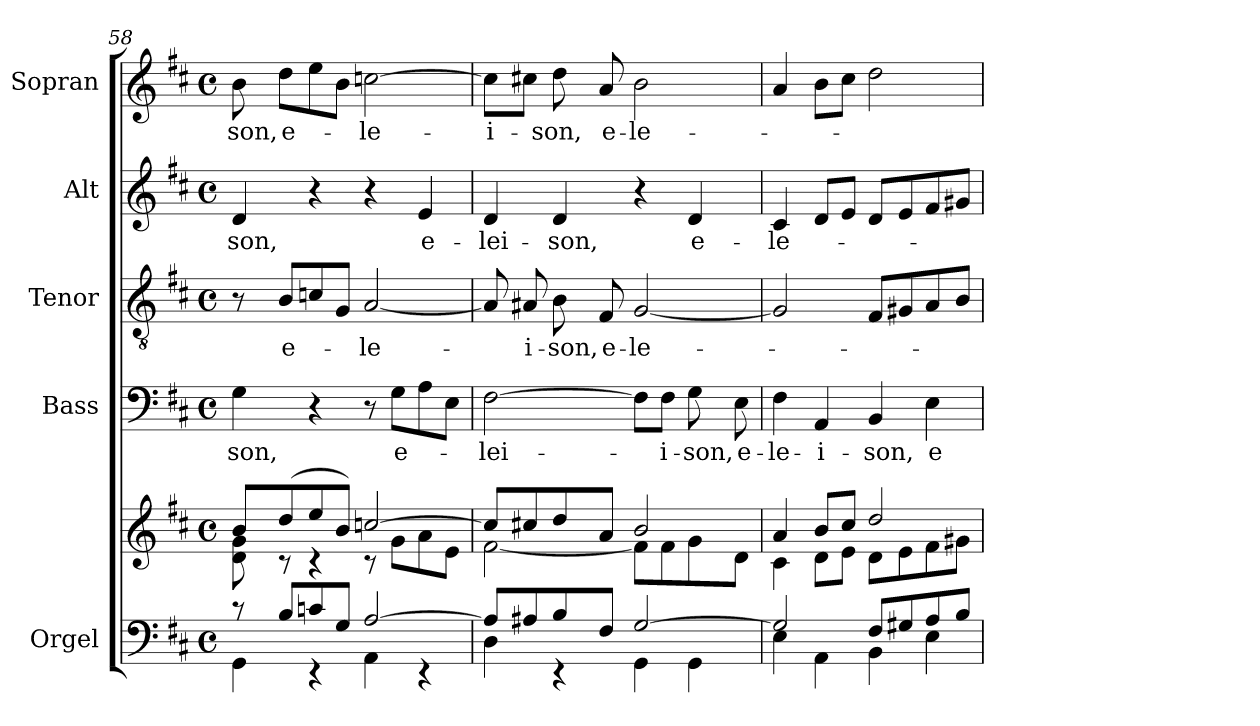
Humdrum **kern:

**kern	**kern	**kern	**text	**kern	**text	**kern	**text	**kern	**text
*part5	*part5	*part4	*part4	*part3	*part3	*part2	*part2	*part1	*part1
*staff6	*staff5	*staff4	*staff4	*staff3	*staff3	*staff2	*staff2	*staff1	*staff1
*I"Orgel	*	*I"Bass	*	*I"Tenor	*	*I"Alt	*	*I"Sopran	*
*I'Org.	*	*I'B	*	*I'T	*	*I'A	*	*I'S	*
*clefF4	*clefG2	*clefF4	*	*clefGv2	*	*clefG2	*	*clefG2	*
*k[f#c#]	*k[f#c#]	*k[f#c#]	*	*k[f#c#]	*	*k[f#c#]	*	*k[f#c#]	*
*D:	*D:	*D:	*	*D:	*	*D:	*	*D:	*
*M4/4	*M4/4	*M4/4	*	*M4/4	*	*M4/4	*	*M4/4	*
*met(c)	*met(c)	*met(c)	*	*met(c)	*	*met(c)	*	*met(c)	*
=58	=58	=58	=58	=58	=58	=58	=58	=58	=58
*^	*^	*	*	*	*	*	*	*	*
!	!	!	!	!	!LO:LY:b	!	!	!	!LO:LY:b	!	!LO:LY:b
8rc	4GG\	8b/L	8d\ 8g\	4G\	-son,	8r	.	4d/	-son,	8b\	-son,
!	!	!	!	!	!	!	!LO:LY:b	!	!	!	!LO:LY:b
8B/L	.	(>8dd/	8rc	.	.	8B/L	e-	.	.	8dd\L	e-
8cn/	4rEE	8ee/	4rc	4r	.	8cn/	.	4r	.	8ee\	.
8G/J	.	8b/J)	.	.	.	8G/J	.	.	.	8b\J	.
!	!	!	!	!	!	!	!LO:LY:b	!	!	!	!LO:LY:b
[>2A/	4AA\	[>2ccn/	8rc	8r	.	[2A/	-le-	4r	.	[2ccn\	-le-
!	!	!	!	!	!LO:LY:b	!	!	!	!	!	!
.	.	.	8g\L	8G\L	e-	.	.	.	.	.	.
!	!	!	!	!	!	!	!	!	!LO:LY:b	!	!
.	4rEE	.	8a\	8A\	.	.	.	4e/	e-	.	.
.	.	.	8e\J	8E\J	.	.	.	.	.	.	.
!!LO:LB:g=z
=59	=59	=59	=59	=59	=59	=59	=59	=59	=59	=59	=59
!	!	!	!	!	!LO:LY:b	!	!	!	!LO:LY:b	!	!LO:LY:b
8A/L]	4D\	8cc/L]	[<2f#\	[2F#\	-lei-	8A/]	.	4d/	-lei-	8ccn\L]	-i-
!	!	!	!	!	!	!	!LO:LY:b	!	!	!	!
8A#X/	.	8cc#X/	.	.	.	8A#X/	-i-	.	.	8cc#X\J	.
!	!	!	!	!	!	!	!LO:LY:b	!	!LO:LY:b	!	!LO:LY:b
8B/	4rEE	8dd/	.	.	.	8B\	-son,	4d/	-son,	8dd\	-son,
!	!	!	!	!	!	!	!LO:LY:b	!	!	!	!LO:LY:b
8F#/J	.	8a/J	.	.	.	8F#/	e-	.	.	8a/	e-
!	!	!	!	!	!	!	!LO:LY:b	!	!	!	!LO:LY:b
[>2G/	4GG\	2b/	8f#\L]	8F#\L]	.	[2G/	-le-	4r	.	2b\	-le-
!	!	!	!	!	!LO:LY:b	!	!	!	!	!	!
.	.	.	8f#\	8F#\J	-i-	.	.	.	.	.	.
!	!	!	!	!	!LO:LY:b	!	!	!	!LO:LY:b	!	!
.	4GG\	.	8g\	8G\	-son,	.	.	4d/	e-	.	.
!	!	!	!	!	!LO:LY:b	!	!	!	!	!	!
.	.	.	8d\J	8E\	e-	.	.	.	.	.	.
=60	=60	=60	=60	=60	=60	=60	=60	=60	=60	=60	=60
!	!	!	!	!	!LO:LY:b	!	!	!	!LO:LY:b	!	!
2G/]	4E\	4a/	4c#\	4F#\	-le-	2G/]	.	4c#/	-le-	4a/	.
!	!	!	!	!	!LO:LY:b	!	!	!	!	!	!
.	4AA\	8b/L	8d\L	4AA/	-i-	.	.	8d/L	.	8b\L	.
.	.	8cc#/J	8e\J	.	.	.	.	8e/J	.	8cc#\J	.
!	!	!	!	!	!LO:LY:b	!	!	!	!	!	!
8F#/L	4BB\	2dd/	8d\L	4BB/	-son,	8F#/L	.	8d/L	.	2dd\	.
8G#X/	.	.	8e\	.	.	8G#X/	.	8e/	.	.	.
!	!	!	!	!	!LO:LY:b	!	!	!	!	!	!
8A/	4E\	.	8f#\	4E\	e-	8A/	.	8f#/	.	.	.
8B/J	.	.	8g#X\J	.	.	8B/J	.	8g#X/J	.	.	.
*v	*v	*	*	*	*	*	*	*	*	*	*
*	*v	*v	*	*	*	*	*	*	*	*
=	=	=	=	=	=	=	=	=	=
*-	*-	*-	*-	*-	*-	*-	*-	*-	*-
